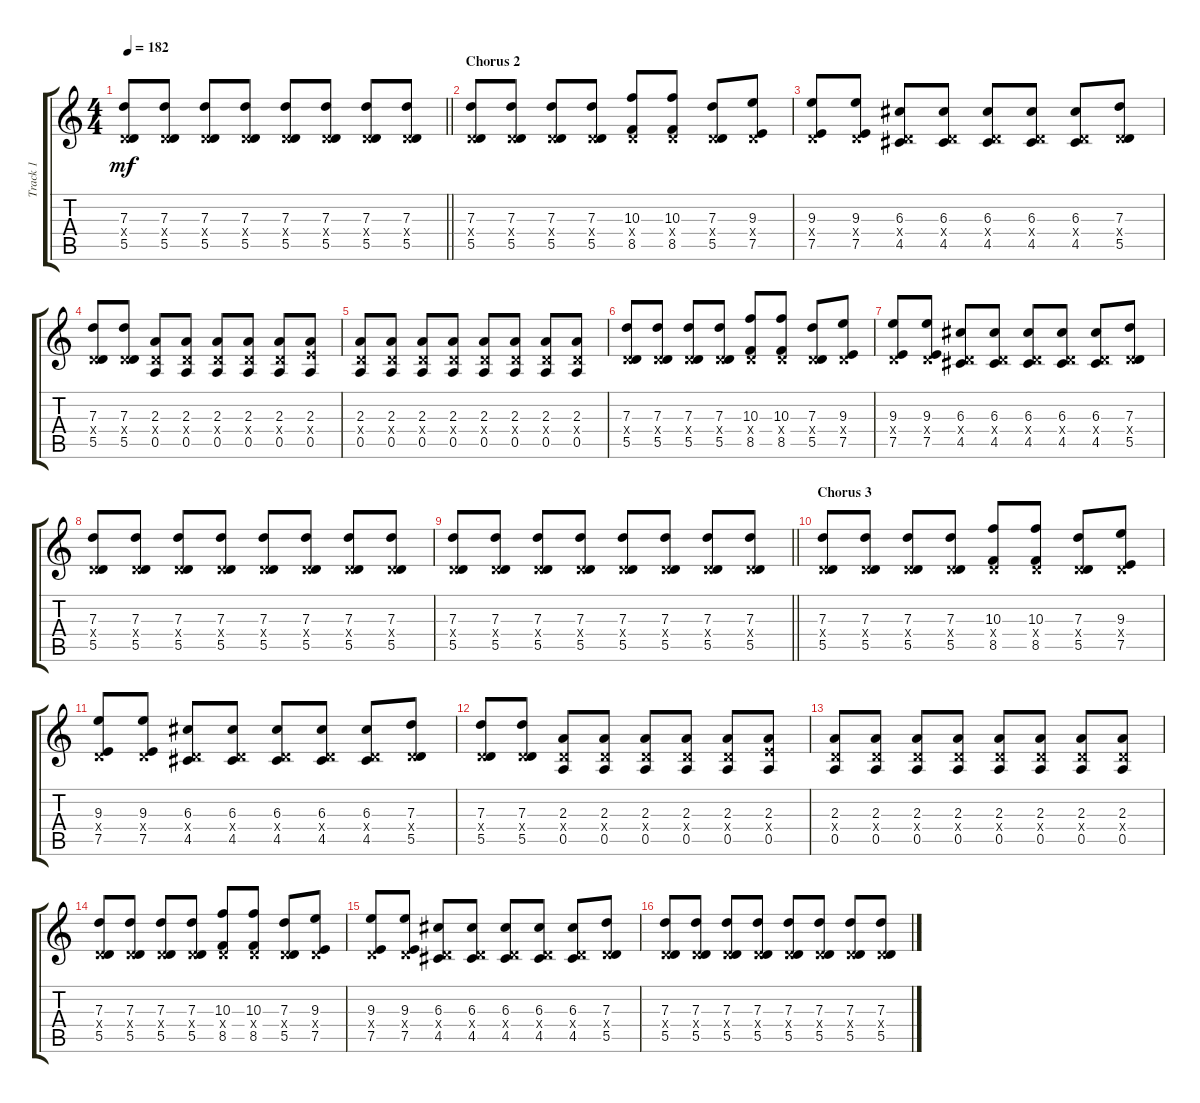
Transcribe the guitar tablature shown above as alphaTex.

\track ("Track 1" "Track 1") {instrument distortionguitar}
\staff {score tabs}
\tuning (E4 B3 G3 D3 A2 D2) {hide}
\ts (4 4)
\tempo 182
\clef g2
\barLineRight lightlight
\ks c
(7.3 0.4{x} 5.5).8{dy mf} (7.3 0.4{x} 5.5).8 (7.3 0.4{x} 5.5).8 (7.3 0.4{x} 5.5).8 (7.3 0.4{x} 5.5).8 (7.3 0.4{x} 5.5).8 (7.3 0.4{x} 5.5).8 (7.3 0.4{x} 5.5).8 |
\section ("" "Chorus 2")
(7.3 0.4{x} 5.5).8{volume 13} (7.3 0.4{x} 5.5).8 (7.3 0.4{x} 5.5).8 (7.3 0.4{x} 5.5).8 (10.3 0.4{x} 8.5).8 (10.3 0.4{x} 8.5).8 (7.3 0.4{x} 5.5).8 (9.3 0.4{x} 7.5).8 |
(9.3 0.4{x} 7.5).8 (9.3 0.4{x} 7.5).8 (6.3 0.4{x} 4.5).8 (6.3 0.4{x} 4.5).8 (6.3 0.4{x} 4.5).8 (6.3 0.4{x} 4.5).8 (6.3 0.4{x} 4.5).8 (7.3 0.4{x} 5.5).8 |
(7.3 0.4{x} 5.5).8 (7.3 0.4{x} 5.5).8 (2.3 0.4{x} 0.5).8 (2.3 0.4{x} 0.5).8 (2.3 0.4{x} 0.5).8 (2.3 0.4{x} 0.5).8 (2.3 0.4{x} 0.5).8 (2.3 2.4{x} 0.5).8 |
(2.3 0.4{x} 0.5).8 (2.3 0.4{x} 0.5).8 (2.3 0.4{x} 0.5).8 (2.3 0.4{x} 0.5).8 (2.3 0.4{x} 0.5).8 (2.3 0.4{x} 0.5).8 (2.3 0.4{x} 0.5).8 (2.3 0.4{x} 0.5).8 |
(7.3 0.4{x} 5.5).8 (7.3 0.4{x} 5.5).8 (7.3 0.4{x} 5.5).8 (7.3 0.4{x} 5.5).8 (10.3 0.4{x} 8.5).8 (10.3 0.4{x} 8.5).8 (7.3 0.4{x} 5.5).8 (9.3 0.4{x} 7.5).8 |
(9.3 0.4{x} 7.5).8 (9.3 0.4{x} 7.5).8 (6.3 0.4{x} 4.5).8 (6.3 0.4{x} 4.5).8 (6.3 0.4{x} 4.5).8 (6.3 0.4{x} 4.5).8 (6.3 0.4{x} 4.5).8 (7.3 0.4{x} 5.5).8 |
(7.3 0.4{x} 5.5).8 (7.3 0.4{x} 5.5).8 (7.3 0.4{x} 5.5).8 (7.3 0.4{x} 5.5).8 (7.3 0.4{x} 5.5).8 (7.3 0.4{x} 5.5).8 (7.3 0.4{x} 5.5).8 (7.3 0.4{x} 5.5).8 |
\barLineRight lightlight
(7.3 0.4{x} 5.5).8 (7.3 0.4{x} 5.5).8 (7.3 0.4{x} 5.5).8 (7.3 0.4{x} 5.5).8 (7.3 0.4{x} 5.5).8 (7.3 0.4{x} 5.5).8 (7.3 0.4{x} 5.5).8 (7.3 0.4{x} 5.5).8 |
\section ("" "Chorus 3")
(7.3 0.4{x} 5.5).8{volume 13} (7.3 0.4{x} 5.5).8 (7.3 0.4{x} 5.5).8 (7.3 0.4{x} 5.5).8 (10.3 0.4{x} 8.5).8 (10.3 0.4{x} 8.5).8 (7.3 0.4{x} 5.5).8 (9.3 0.4{x} 7.5).8 |
(9.3 0.4{x} 7.5).8 (9.3 0.4{x} 7.5).8 (6.3 0.4{x} 4.5).8 (6.3 0.4{x} 4.5).8 (6.3 0.4{x} 4.5).8 (6.3 0.4{x} 4.5).8 (6.3 0.4{x} 4.5).8 (7.3 0.4{x} 5.5).8 |
(7.3 0.4{x} 5.5).8 (7.3 0.4{x} 5.5).8 (2.3 0.4{x} 0.5).8 (2.3 0.4{x} 0.5).8 (2.3 0.4{x} 0.5).8 (2.3 0.4{x} 0.5).8 (2.3 0.4{x} 0.5).8 (2.3 2.4{x} 0.5).8 |
(2.3 0.4{x} 0.5).8 (2.3 0.4{x} 0.5).8 (2.3 0.4{x} 0.5).8 (2.3 0.4{x} 0.5).8 (2.3 0.4{x} 0.5).8 (2.3 0.4{x} 0.5).8 (2.3 0.4{x} 0.5).8 (2.3 0.4{x} 0.5).8 |
(7.3 0.4{x} 5.5).8 (7.3 0.4{x} 5.5).8 (7.3 0.4{x} 5.5).8 (7.3 0.4{x} 5.5).8 (10.3 0.4{x} 8.5).8 (10.3 0.4{x} 8.5).8 (7.3 0.4{x} 5.5).8 (9.3 0.4{x} 7.5).8 |
(9.3 0.4{x} 7.5).8 (9.3 0.4{x} 7.5).8 (6.3 0.4{x} 4.5).8 (6.3 0.4{x} 4.5).8 (6.3 0.4{x} 4.5).8 (6.3 0.4{x} 4.5).8 (6.3 0.4{x} 4.5).8 (7.3 0.4{x} 5.5).8 |
(7.3 0.4{x} 5.5).8 (7.3 0.4{x} 5.5).8 (7.3 0.4{x} 5.5).8 (7.3 0.4{x} 5.5).8 (7.3 0.4{x} 5.5).8 (7.3 0.4{x} 5.5).8 (7.3 0.4{x} 5.5).8 (7.3 0.4{x} 5.5).8
